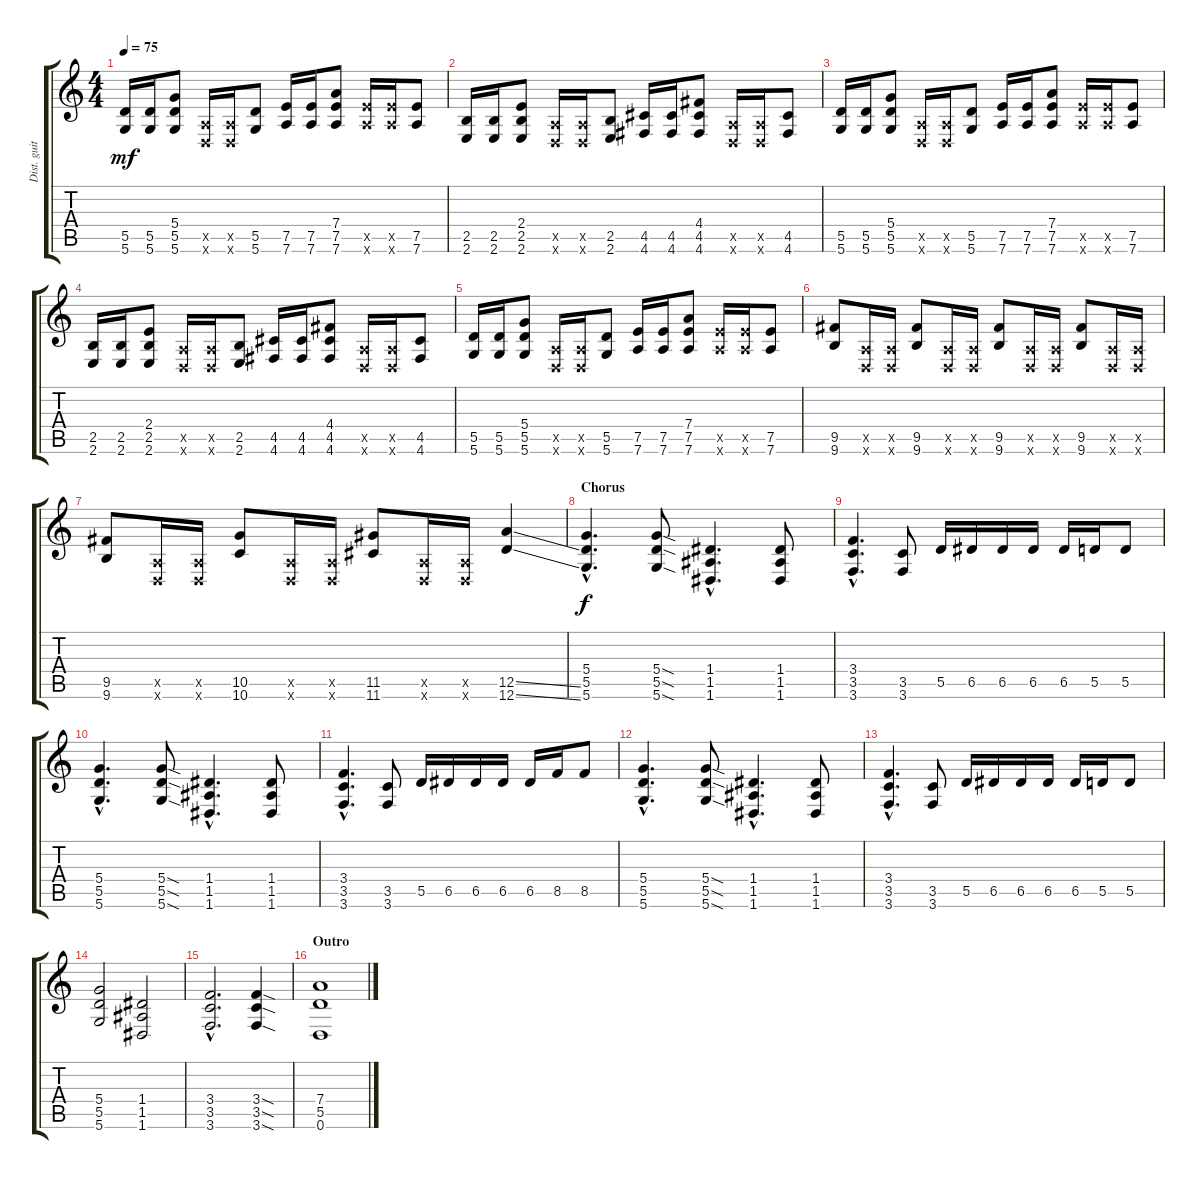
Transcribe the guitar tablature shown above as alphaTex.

\track ("Dist. guitar" "Dist. guit") {instrument distortionguitar}
\staff {score tabs}
\tuning (E4 B3 G3 D3 A2 D2) {hide}
\ts (4 4)
\tempo 75
\clef g2
\ks c
(5.5 5.6).16{dy mf} (5.5 5.6).16 (5.4 5.5 5.6).8 (0.5{x} 0.6{x}).16 (0.5{x} 0.6{x}).16 (5.5 5.6).8 (7.5 7.6).16 (7.5 7.6).16 (7.4 7.5 7.6).8 (7.5{x} 7.6{x}).16 (7.5{x} 7.6{x}).16 (7.5 7.6).8 |
(2.5 2.6).16 (2.5 2.6).16 (2.4 2.5 2.6).8 (0.5{x} 0.6{x}).16 (0.5{x} 0.6{x}).16 (2.5 2.6).8 (4.5 4.6).16 (4.5 4.6).16 (4.4 4.5 4.6).8 (0.5{x} 0.6{x}).16 (0.5{x} 0.6{x}).16 (4.5 4.6).8 |
(5.5 5.6).16 (5.5 5.6).16 (5.4 5.5 5.6).8 (0.5{x} 0.6{x}).16 (0.5{x} 0.6{x}).16 (5.5 5.6).8 (7.5 7.6).16 (7.5 7.6).16 (7.4 7.5 7.6).8 (7.5{x} 7.6{x}).16 (7.5{x} 7.6{x}).16 (7.5 7.6).8 |
(2.5 2.6).16 (2.5 2.6).16 (2.4 2.5 2.6).8 (0.5{x} 0.6{x}).16 (0.5{x} 0.6{x}).16 (2.5 2.6).8 (4.5 4.6).16 (4.5 4.6).16 (4.4 4.5 4.6).8 (0.5{x} 0.6{x}).16 (0.5{x} 0.6{x}).16 (4.5 4.6).8 |
(5.5 5.6).16 (5.5 5.6).16 (5.4 5.5 5.6).8 (0.5{x} 0.6{x}).16 (0.5{x} 0.6{x}).16 (5.5 5.6).8 (7.5 7.6).16 (7.5 7.6).16 (7.4 7.5 7.6).8 (7.5{x} 7.6{x}).16 (7.5{x} 7.6{x}).16 (7.5 7.6).8 |
(9.5 9.6).8 (0.5{x} 0.6{x}).16 (0.5{x} 0.6{x}).16 (9.5 9.6).8 (0.5{x} 0.6{x}).16 (0.5{x} 0.6{x}).16 (9.5 9.6).8 (0.5{x} 0.6{x}).16 (0.5{x} 0.6{x}).16 (9.5 9.6).8 (0.5{x} 0.6{x}).16 (0.5{x} 0.6{x}).16 |
(9.5 9.6).8 (0.5{x} 0.6{x}).16 (0.5{x} 0.6{x}).16 (10.5 10.6).8 (0.5{x} 0.6{x}).16 (0.5{x} 0.6{x}).16 (11.5 11.6).8 (0.5{x} 0.6{x}).16 (0.5{x} 0.6{x}).16 (12.5{ss} 12.6{ss}).4 |
\section ("" "Chorus")
(5.4{hac} 5.5{hac} 5.6{hac}).4{d dy f} (5.4{sod} 5.5{sod} 5.6{sod}).8 (1.4{hac} 1.5{hac} 1.6{hac}).4{d} (1.4 1.5 1.6).8 |
(3.4{hac} 3.5{hac} 3.6{hac}).4{d} (3.5 3.6).8 5.5.16 6.5.16 6.5.16 6.5.16 6.5.16 5.5.16 5.5.8 |
(5.4{hac} 5.5{hac} 5.6{hac}).4{d} (5.4{sod} 5.5{sod} 5.6{sod}).8 (1.4{hac} 1.5{hac} 1.6{hac}).4{d} (1.4 1.5 1.6).8 |
(3.4{hac} 3.5{hac} 3.6{hac}).4{d} (3.5 3.6).8 5.5.16 6.5.16 6.5.16 6.5.16 6.5.16 8.5.16 8.5.8 |
(5.4{hac} 5.5{hac} 5.6{hac}).4{d} (5.4{sod} 5.5{sod} 5.6{sod}).8 (1.4{hac} 1.5{hac} 1.6{hac}).4{d} (1.4 1.5 1.6).8 |
(3.4{hac} 3.5{hac} 3.6{hac}).4{d} (3.5 3.6).8 5.5.16 6.5.16 6.5.16 6.5.16 6.5.16 5.5.16 5.5.8 |
(5.4 5.5 5.6).2 (1.4 1.5 1.6).2 |
(3.4{hac} 3.5{hac} 3.6{hac}).2{d} (3.4{sod} 3.5{sod} 3.6{sod}).4 |
\section ("" "Outro")
(7.4 5.5 0.6).1
